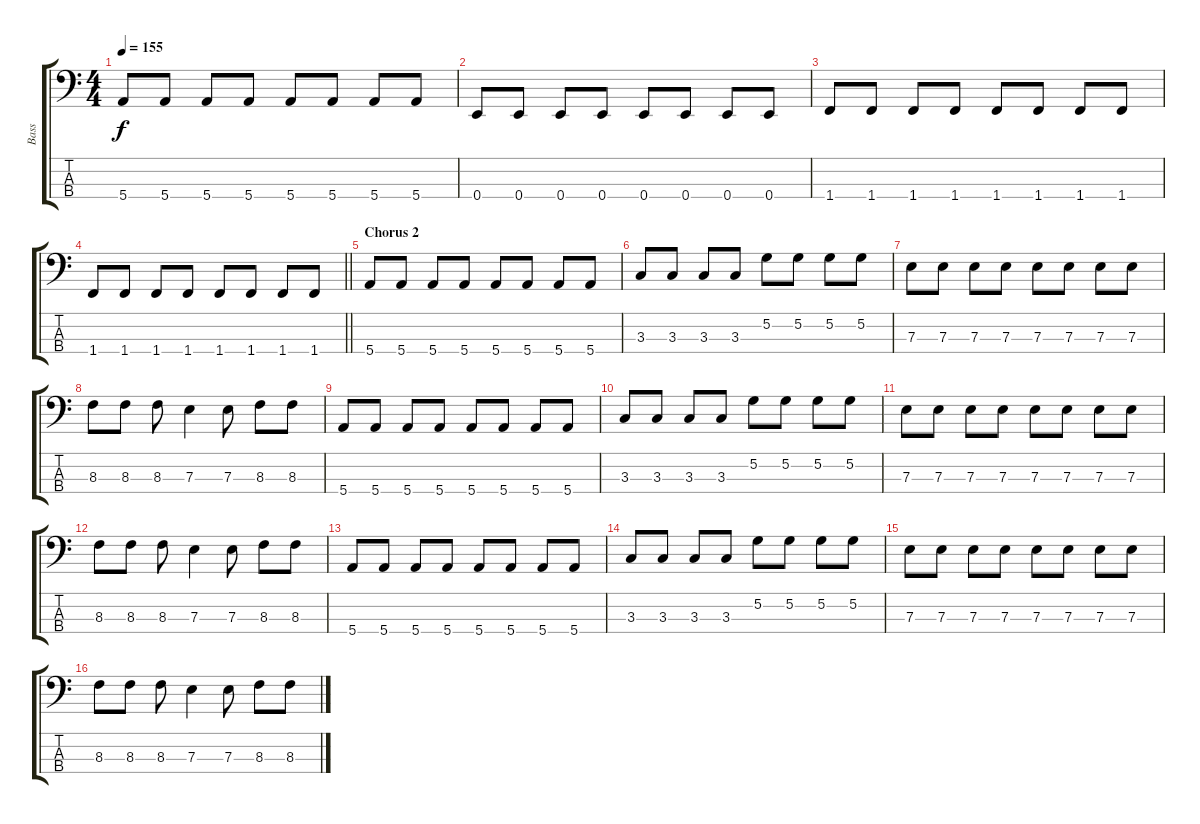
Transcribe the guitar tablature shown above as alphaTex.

\track ("Bass" "Bass") {instrument electricbassfinger}
\staff {score tabs}
\tuning (G2 D2 A1 E1) {hide}
\ts (4 4)
\tempo 155
\clef f4
\ks c
5.4.8{dy f} 5.4.8 5.4.8 5.4.8 5.4.8 5.4.8 5.4.8 5.4.8 |
0.4.8 0.4.8 0.4.8 0.4.8 0.4.8 0.4.8 0.4.8 0.4.8 |
1.4.8 1.4.8 1.4.8 1.4.8 1.4.8 1.4.8 1.4.8 1.4.8 |
\barLineRight lightlight
1.4.8 1.4.8 1.4.8 1.4.8 1.4.8 1.4.8 1.4.8 1.4.8 |
\section ("" "Chorus 2")
5.4.8 5.4.8 5.4.8 5.4.8 5.4.8 5.4.8 5.4.8 5.4.8 |
3.3.8 3.3.8 3.3.8 3.3.8 5.2.8 5.2.8 5.2.8 5.2.8 |
7.3.8 7.3.8 7.3.8 7.3.8 7.3.8 7.3.8 7.3.8 7.3.8 |
8.3.8 8.3.8 8.3.8 7.3.4 7.3.8 8.3.8 8.3.8 |
5.4.8 5.4.8 5.4.8 5.4.8 5.4.8 5.4.8 5.4.8 5.4.8 |
3.3.8 3.3.8 3.3.8 3.3.8 5.2.8 5.2.8 5.2.8 5.2.8 |
7.3.8 7.3.8 7.3.8 7.3.8 7.3.8 7.3.8 7.3.8 7.3.8 |
8.3.8 8.3.8 8.3.8 7.3.4 7.3.8 8.3.8 8.3.8 |
5.4.8 5.4.8 5.4.8 5.4.8 5.4.8 5.4.8 5.4.8 5.4.8 |
3.3.8 3.3.8 3.3.8 3.3.8 5.2.8 5.2.8 5.2.8 5.2.8 |
7.3.8 7.3.8 7.3.8 7.3.8 7.3.8 7.3.8 7.3.8 7.3.8 |
8.3.8 8.3.8 8.3.8 7.3.4 7.3.8 8.3.8 8.3.8
